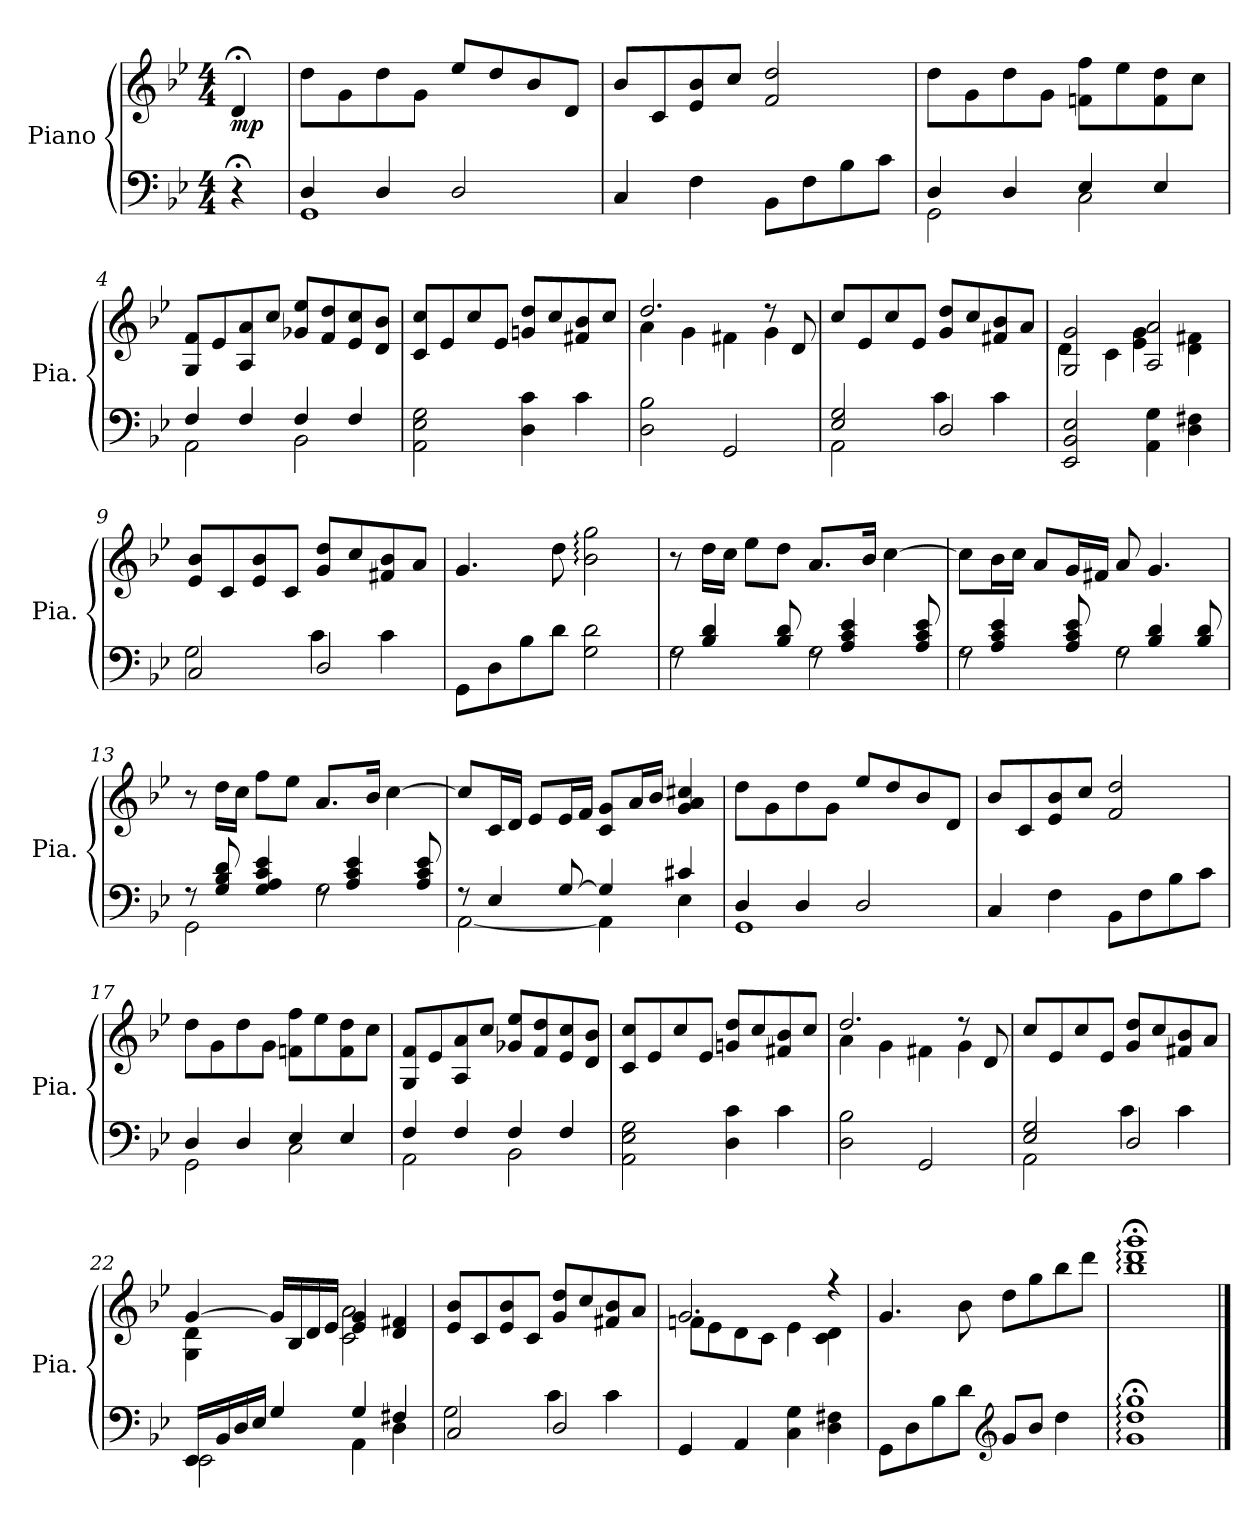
**kern	**kern	**dynam
*part1	*part1	*part1
*staff2	*staff1	*staff1/2
*I"Piano	*	*
*I'Pia.	*	*
*clefF4	*clefG2	*
*k[b-e-]	*k[b-e-]	*
*M4/4	*M4/4	*
*MM70	*MM70	*
=	=	=
!	!	!LO:DY:b
4r;<	4d;</	mp
=1	=1	=1
*^	*	*
4D/	1GG	8dd\L	.
.	.	8g\	.
4D/	.	8dd\	.
.	.	8g\J	.
2D/	.	8ee-/L	.
.	.	8dd/	.
.	.	8b-/	.
.	.	8d/J	.
*v	*v	*	*
=2	=2	=2
4C/	8b-/L	.
.	8c/	.
4F\	8e-/ 8b-/	.
.	8cc/J	.
8BB-\L	2f/ 2dd/	.
8F\	.	.
8B-\	.	.
8c\J	.	.
!!LO:LB:g=z
=3	=3	=3
*^	*	*
4D/	2GG\	8dd\L	.
.	.	8g\	.
4D/	.	8dd\	.
.	.	8g\J	.
4E-/	2C\	8fn\ 8ff\L	.
.	.	8ee-\	.
4E-/	.	8f\ 8dd\	.
.	.	8cc\J	.
=4	=4	=4	=4
4F/	2AA\	8G/ 8f/L	.
.	.	8e-/	.
4F/	.	8A/ 8a/	.
.	.	8cc/J	.
4F/	2BB-\	8g-X/ 8ee-/L	.
.	.	8f/ 8dd/	.
4F/	.	8e-/ 8cc/	.
.	.	8d/ 8b-/J	.
*v	*v	*	*
=5	=5	=5
2AA\ 2E-\ 2G\	8c/ 8cc/L	.
.	8e-/	.
.	8cc/	.
.	8e-/J	.
4D\ 4c\	8gn/ 8dd/L	.
.	8cc/	.
4c\	8f#X/ 8b-/	.
.	8cc/J	.
!!LO:LB:g=z
=6	=6	=6
*	*^	*
2D\ 2B-\	2.dd/	4a\	.
.	.	4g\	.
2GG/	.	4f#X\	.
.	8r	4g\	.
.	8d/	.	.
*	*v	*v	*
=7	=7	=7
*^	*	*
2E-/ 2G/	2AA\	8cc/L	.
.	.	8e-/	.
.	.	8cc/	.
.	.	8e-/J	.
2D/	4c\	8g/ 8dd/L	.
.	.	8cc/	.
.	4c\	8f#X/ 8b-/	.
.	.	8a/J	.
*v	*v	*	*
=8	=8	=8
*	*^	*
2EE-/ 2BB-/ 2E-/	2G/ 2g/	4d\	.
.	.	4c\	.
4AA\ 4G\	2A/ 2a/	4e-\ 4g\	.
4D\ 4F#X\	.	4d\ 4f#X\	.
*	*v	*v	*
!!LO:LB:g=z
=9	=9	=9
*^	*	*
2C/	2G\	8e-/ 8b-/L	.
.	.	8c/	.
.	.	8e-/ 8b-/	.
.	.	8c/J	.
2D/	4c\	8g/ 8dd/L	.
.	.	8cc/	.
.	4c\	8f#X/ 8b-/	.
.	.	8a/J	.
*v	*v	*	*
=10	=10	=10
8GG\L	4.g/	.
8D\	.	.
8B-\	.	.
8d\J	8dd\	.
2G\ 2d\	2b-\: 2gg\:	.
=11	=11	=11
*^	*	*
8rF	2G\	8r	.
4B-/ 4d/	.	16dd\LL	.
.	.	16cc\JJ	.
.	.	8ee-\L	.
8B-/ 8d/	.	8dd\J	.
8rF	2G\	8.a/L	.
4A/ 4c/ 4e-/	.	.	.
.	.	16b-/Jk	.
.	.	[4cc\	.
8A/ 8c/ 8e-/	.	.	.
!!LO:LB:g=z
=12	=12	=12	=12
8rF	2G\	8cc\L]	.
4A/ 4c/ 4e-/	.	16b-\L	.
.	.	16cc\JJ	.
.	.	8a/L	.
8A/ 8c/ 8e-/	.	16g/L	.
.	.	16f#X/JJ	.
8rF	2G\	8a/	.
4B-/ 4d/	.	4.g/	.
8B-/ 8d/	.	.	.
=13	=13	=13	=13
8rF	2GG\	8r	.
8G/ 8B-/ 8d/	.	16dd\LL	.
.	.	16cc\JJ	.
4G/ 4A/ 4c/ 4e-/	.	8ff\L	.
.	.	8ee-\J	.
8rF	2G\	8.a/L	.
4A/ 4c/ 4e-/	.	.	.
.	.	16b-/Jk	.
.	.	[4cc\	.
8A/ 8c/ 8e-/	.	.	.
=14	=14	=14	=14
8rF	[2AA\	8cc/L]	.
4E-/	.	16c/L	.
.	.	16d/JJ	.
.	.	8e-/L	.
[8G/	.	16e-/L	.
.	.	16f/JJ	.
4G/]	4AA\]	8c/ 8g/L	.
.	.	16a/L	.
.	.	16b-/JJ	.
4c#X/	4E-i\	4g/ 4a/ 4cc#X/	.
!!LO:PB:g=z
=15	=15	=15	=15
4D/	1GG	8dd\L	.
.	.	8g\	.
4D/	.	8dd\	.
.	.	8g\J	.
2D/	.	8ee-/L	.
.	.	8dd/	.
.	.	8b-/	.
.	.	8d/J	.
*v	*v	*	*
=16	=16	=16
4C/	8b-/L	.
.	8c/	.
4F\	8e-/ 8b-/	.
.	8cc/J	.
8BB-\L	2f/ 2dd/	.
8F\	.	.
8B-\	.	.
8c\J	.	.
=17	=17	=17
*^	*	*
4D/	2GG\	8dd\L	.
.	.	8g\	.
4D/	.	8dd\	.
.	.	8g\J	.
4E-/	2C\	8fn\ 8ff\L	.
.	.	8ee-\	.
4E-/	.	8f\ 8dd\	.
.	.	8cc\J	.
!!LO:LB:g=z
=18	=18	=18	=18
4F/	2AA\	8G/ 8f/L	.
.	.	8e-/	.
4F/	.	8A/ 8a/	.
.	.	8cc/J	.
4F/	2BB-\	8g-X/ 8ee-/L	.
.	.	8f/ 8dd/	.
4F/	.	8e-/ 8cc/	.
.	.	8d/ 8b-/J	.
*v	*v	*	*
=19	=19	=19
2AA\ 2E-\ 2G\	8c/ 8cc/L	.
.	8e-/	.
.	8cc/	.
.	8e-/J	.
4D\ 4c\	8gn/ 8dd/L	.
.	8cc/	.
4c\	8f#X/ 8b-/	.
.	8cc/J	.
=20	=20	=20
*	*^	*
2D\ 2B-\	2.dd/	4a\	.
.	.	4g\	.
2GG/	.	4f#X\	.
.	8r	4g\	.
.	8d/	.	.
*	*v	*v	*
!!LO:LB:g=z
=21	=21	=21
*^	*	*
2E-/ 2G/	2AA\	8cc/L	.
.	.	8e-/	.
.	.	8cc/	.
.	.	8e-/J	.
2D/	4c\	8g/ 8dd/L	.
.	.	8cc/	.
.	4c\	8f#X/ 8b-/	.
.	.	8a/J	.
=22	=22	=22	=22
*	*	*^	*
16EE-/LL	2EE-\	[4g/	4G\ 4d\	.
16BB-/	.	.	.	.
16D/	.	.	.	.
16E-/JJ	.	.	.	.
4G/	.	16g/LL]	4ryy	.
.	.	16B-/	.	.
.	.	16d/	.	.
.	.	16e-/JJ	.	.
4G/	4AA\	4e-/ 4g/	2c\ 2a\	.
4F#X/	4D\	4d/ 4f#X/	.	.
*	*	*v	*v	*
=23	=23	=23	=23
2C/	2G\	8e-/ 8b-/L	.
.	.	8c/	.
.	.	8e-/ 8b-/	.
.	.	8c/J	.
2D/	4c\	8g/ 8dd/L	.
.	.	8cc/	.
.	4c\	8f#X/ 8b-/	.
.	.	8a/J	.
*v	*v	*	*
!!LO:LB:g=z
=24	=24	=24
*	*^	*
4GG/	2.g/	8fn\L	.
.	.	8e-\	.
4AA/	.	8d\	.
.	.	8c\J	.
4C\ 4G\	.	4e-\	.
4D\ 4F#X\	4r	4c\ 4d\	.
=25	=25	=25	=25
!	!LO:TX:b:i:t=dim.	!	!
*	*v	*v	*
8GG\L	4.g/	.
8D\	.	.
8B-\	.	.
8d\J	8b-\	.
*clefG2	*	*
8g/L	8dd\L	.
8b-/J	8gg\	.
4dd\	8bb-\	.
.	8ddd\J	.
=26	=26	=26
1g;<: 1dd;<: 1gg;<:	1bb-;<: 1ddd;<: 1ggg;<:	.
==	==	==
*-	*-	*-
